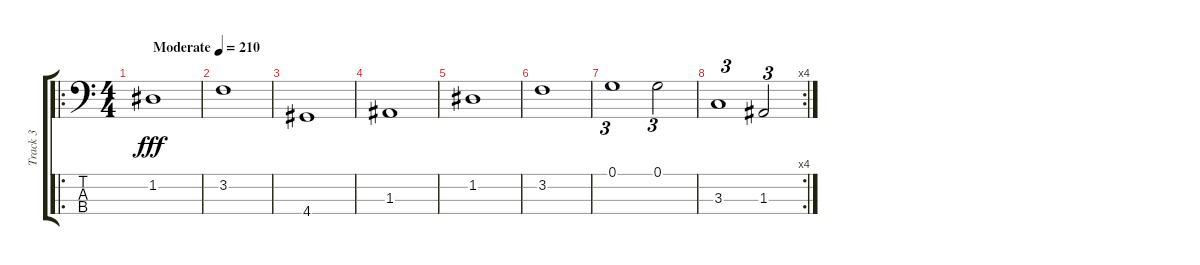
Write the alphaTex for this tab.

\track ("Track 3" "Track 3") {instrument electricbassfinger}
\staff {score tabs}
\tuning (G2 D2 A1 E1) {hide}
\ro
\ts (4 4)
\tempo (210 "Moderate")
\clef f4
\ks c
1.2.1{dy fff instrument electricbassfinger} |
3.2.1 |
4.4.1 |
1.3.1 |
1.2.1 |
3.2.1 |
0.1.1{tu (3 2)} 0.1.2{tu (3 2)} |
\rc 4
3.3.1{tu (3 2)} 1.3.2{tu (3 2)}
